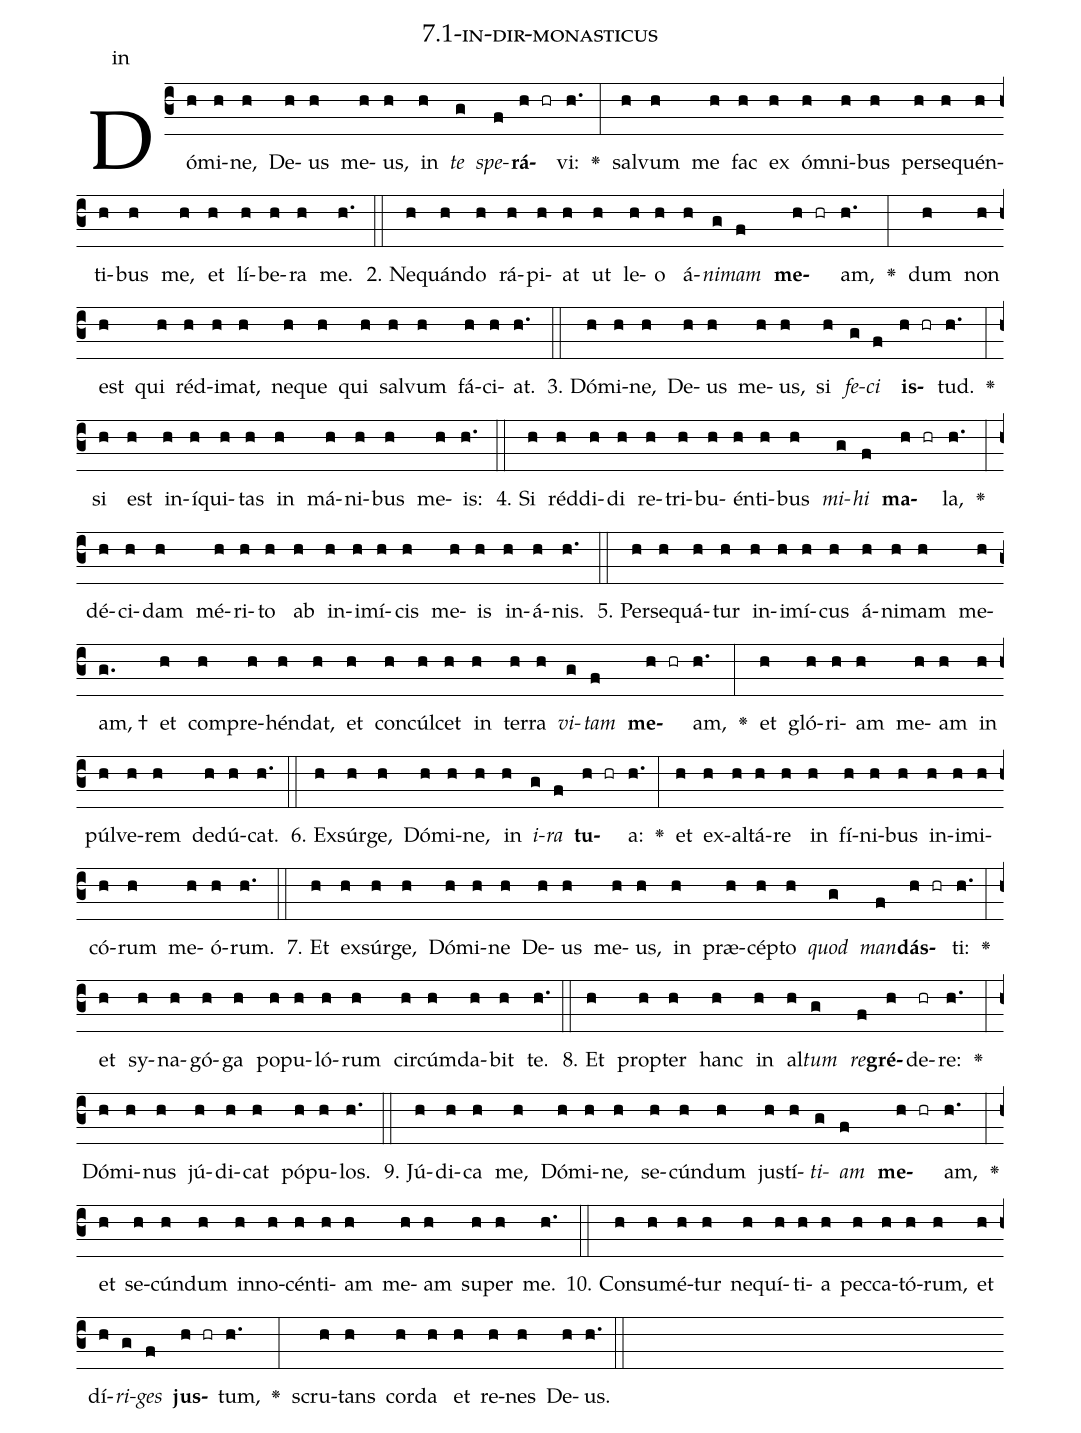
name: 7.1-in-dir-monasticus;
annotation: in;
%%
(c3)Dó(h)mi(h)ne,(h) De(h)us(h) me(h)us,(h) in(h) <i>te</i>(g) <i>spe</i>(f)<b>rá</b>(h hr)vi:(h.) <v>\greheightstar</v>(:) sal(h)vum(h) me(h) fac(h) ex(h) óm(h)ni(h)bus(h) per(h)se(h)quén(h)ti(h)bus(h) me,(h) et(h) lí(h)be(h)ra(h) me.(h.) (::)
2. Ne(h)quán(h)do(h) rá(h)pi(h)at(h) ut(h) le(h)o(h) á(h)<i>ni</i>(g)<i>mam</i>(f) <b>me</b>(h hr)am,(h.) <v>\greheightstar</v>(:) dum(h) non(h) est(h) qui(h) réd(h)i(h)mat,(h) ne(h)que(h) qui(h) sal(h)vum(h) fá(h)ci(h)at.(h.) (::)
3. Dó(h)mi(h)ne,(h) De(h)us(h) me(h)us,(h) si(h) <i>fe</i>(g)<i>ci</i>(f) <b>is</b>(h hr)tud.(h.) <v>\greheightstar</v>(:) si(h) est(h) in(h)í(h)qui(h)tas(h) in(h) má(h)ni(h)bus(h) me(h)is:(h.) (::)
4. Si(h) réd(h)di(h)di(h) re(h)tri(h)bu(h)én(h)ti(h)bus(h) <i>mi</i>(g)<i>hi</i>(f) <b>ma</b>(h hr)la,(h.) <v>\greheightstar</v>(:) dé(h)ci(h)dam(h) mé(h)ri(h)to(h) ab(h) in(h)i(h)mí(h)cis(h) me(h)is(h) in(h)á(h)nis.(h.) (::)
5. Per(h)se(h)quá(h)tur(h) in(h)i(h)mí(h)cus(h) á(h)ni(h)mam(h) me(h)am, †(g.) et(h) com(h)pre(h)hén(h)dat,(h) et(h) con(h)cúl(h)cet(h) in(h) ter(h)ra(h) <i>vi</i>(g)<i>tam</i>(f) <b>me</b>(h hr)am,(h.) <v>\greheightstar</v>(:) et(h) gló(h)ri(h)am(h) me(h)am(h) in(h) púl(h)ve(h)rem(h) de(h)dú(h)cat.(h.) (::)
6. Ex(h)súr(h)ge,(h) Dó(h)mi(h)ne,(h) in(h) <i>i</i>(g)<i>ra</i>(f) <b>tu</b>(h hr)a:(h.) <v>\greheightstar</v>(:) et(h) ex(h)al(h)tá(h)re(h) in(h) fí(h)ni(h)bus(h) in(h)i(h)mi(h)có(h)rum(h) me(h)ó(h)rum.(h.) (::)
7. Et(h) ex(h)súr(h)ge,(h) Dó(h)mi(h)ne(h) De(h)us(h) me(h)us,(h) in(h) præ(h)cép(h)to(h) <i>quod</i>(g) <i>man</i>(f)<b>dás</b>(h hr)ti:(h.) <v>\greheightstar</v>(:) et(h) sy(h)na(h)gó(h)ga(h) po(h)pu(h)ló(h)rum(h) cir(h)cúm(h)da(h)bit(h) te.(h.) (::)
8. Et(h) prop(h)ter(h) hanc(h) in(h) al(h)<i>tum</i>(g) <i>re</i>(f)<b>gré</b>(h)de(hr)re:(h.) <v>\greheightstar</v>(:) Dó(h)mi(h)nus(h) jú(h)di(h)cat(h) pó(h)pu(h)los.(h.) (::)
9. Jú(h)di(h)ca(h) me,(h) Dó(h)mi(h)ne,(h) se(h)cún(h)dum(h) jus(h)tí(h)<i>ti</i>(g)<i>am</i>(f) <b>me</b>(h hr)am,(h.) <v>\greheightstar</v>(:) et(h) se(h)cún(h)dum(h) in(h)no(h)cén(h)ti(h)am(h) me(h)am(h) su(h)per(h) me.(h.) (::)
10. Con(h)su(h)mé(h)tur(h) ne(h)quí(h)ti(h)a(h) pec(h)ca(h)tó(h)rum,(h) et(h) dí(h)<i>ri</i>(g)<i>ges</i>(f) <b>jus</b>(h hr)tum,(h.) <v>\greheightstar</v>(:) scru(h)tans(h) cor(h)da(h) et(h) re(h)nes(h) De(h)us.(h.) (::)
